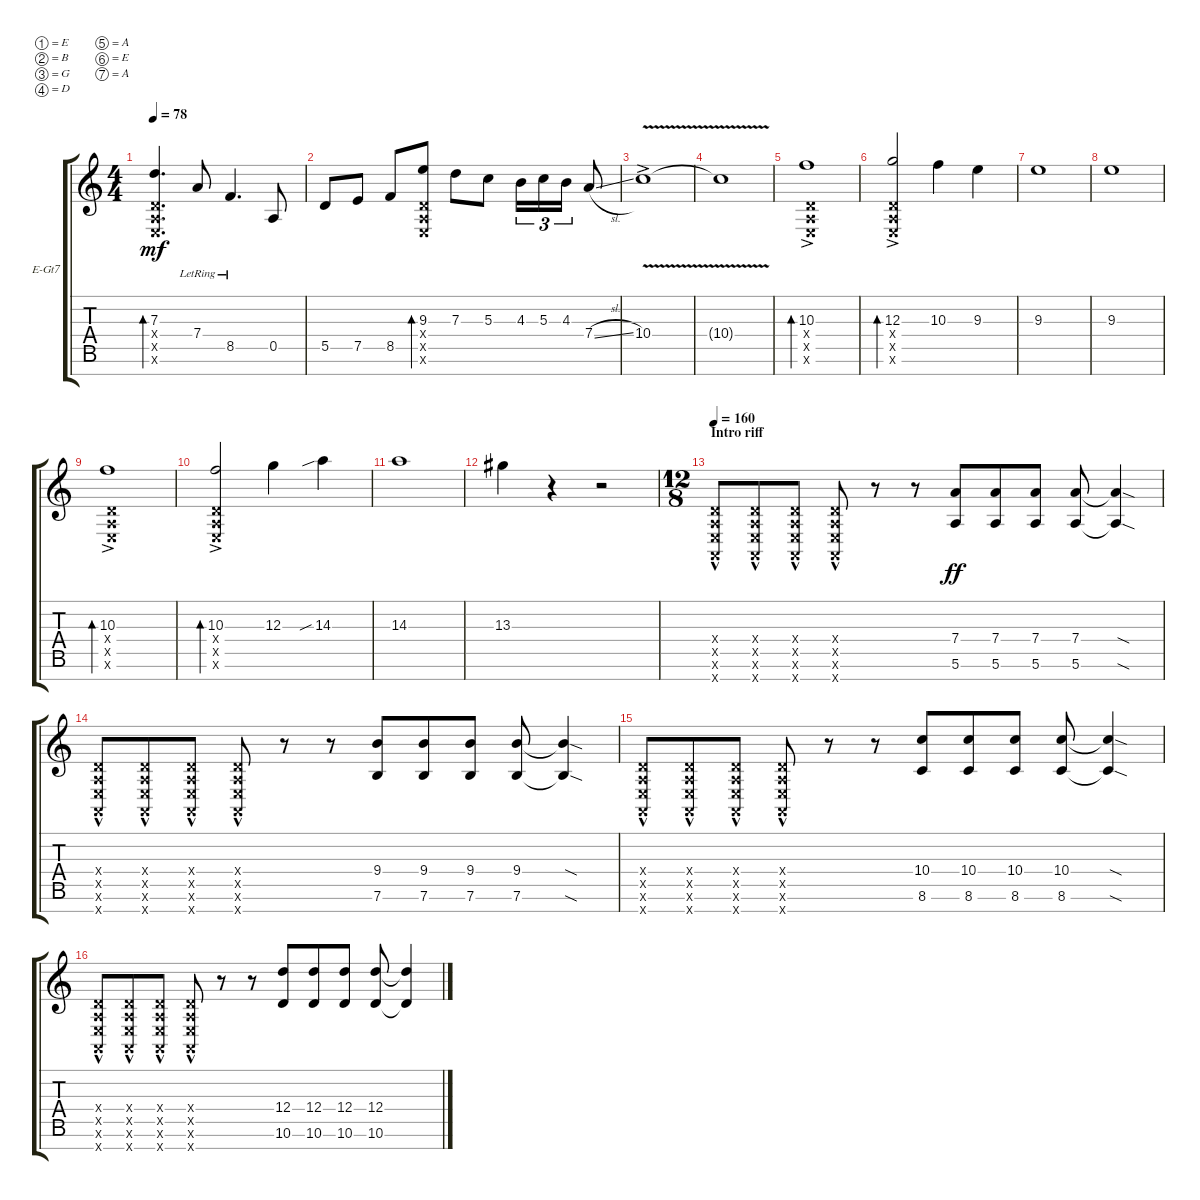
\defaultSystemsLayout 4
\bracketExtendMode groupsimilarinstruments
\firstSystemTrackNameOrientation horizontal
\otherSystemsTrackNameOrientation horizontal
\track ("Matt " "E-Gt7") {instrument overdrivenguitar}
\staff {score tabs}
\tuning (E4 B3 G3 D3 A2 E2 A1)
\ts (4 4)
\tempo 78
\clef g2
\ks c
(7.3 0.6{x} 0.5{x} 0.4{x}).4{d bd 179 dy mf} 7.4{lr}.8 8.5{lr}.4{d} 0.5.8 |
5.5.8 7.5.8 8.5.8 (9.3 0.4{x} 0.5{x} 0.6{x}).8{bd 118} 7.3.8 5.3.8 4.3.16{tu (3 2)} 5.3.16{tu (3 2)} 4.3.16{tu (3 2)} 7.4{sl}.8 |
10.4{v ac}.1 |
10.4{t}.1 |
(10.3{ac} 0.4{x} 0.5{x} 0.6{x}).1{bd 216} |
(12.3{ac} 0.4{x} 0.5{x} 0.6{x}).2{bd 216} 10.3.4 9.3.4 |
9.3.1 |
9.3.1 |
(10.3{ac} 0.4{x} 0.5{x} 0.6{x}).1{bd 216} |
(10.3{ac} 0.4{x} 0.5{x} 0.6{x}).2{bd 216} 12.3.4 14.3{sib}.4 |
14.3.1 |
13.3.4 r.4 r.2 |
\ts (12 8)
\section ("" "Intro riff")
\tempo 160
(0.7{hac x} 0.4{x} 0.5{x} 0.6{x}).8 (0.7{hac x} 0.4{x} 0.5{x} 0.6{x}).8 (0.7{hac x} 0.4{x} 0.5{x} 0.6{x}).8 (0.7{hac x} 0.6{x} 0.5{x} 0.4{x}).8 r.8 r.8 (5.6 7.4).8{dy ff} (5.6 7.4).8 (5.6 7.4).8 (5.6 7.4).8 (5.6{sod t} 7.4{sod t}).4 |
(0.7{hac x} 0.4{x} 0.5{x} 0.6{x}).8 (0.7{hac x} 0.4{x} 0.5{x} 0.6{x}).8 (0.7{hac x} 0.4{x} 0.5{x} 0.6{x}).8 (0.7{hac x} 0.6{x} 0.5{x} 0.4{x}).8 r.8 r.8 (7.6 9.4).8 (7.6 9.4).8 (7.6 9.4).8 (7.6 9.4).8 (7.6{sod t} 9.4{sod t}).4 |
(0.7{hac x} 0.4{x} 0.5{x} 0.6{x}).8 (0.7{hac x} 0.4{x} 0.5{x} 0.6{x}).8 (0.7{hac x} 0.4{x} 0.5{x} 0.6{x}).8 (0.7{hac x} 0.6{x} 0.5{x} 0.4{x}).8 r.8 r.8 (8.6 10.4).8 (8.6 10.4).8 (8.6 10.4).8 (8.6 10.4).8 (8.6{sod t} 10.4{sod t}).4 |
(0.7{hac x} 0.4{x} 0.5{x} 0.6{x}).8 (0.7{hac x} 0.4{x} 0.5{x} 0.6{x}).8 (0.7{hac x} 0.4{x} 0.5{x} 0.6{x}).8 (0.7{hac x} 0.6{x} 0.5{x} 0.4{x}).8 r.8 r.8 (10.6 12.4).8 (10.6 12.4).8 (10.6 12.4).8 (10.6 12.4).8 (10.6{t} 12.4{t}).4
